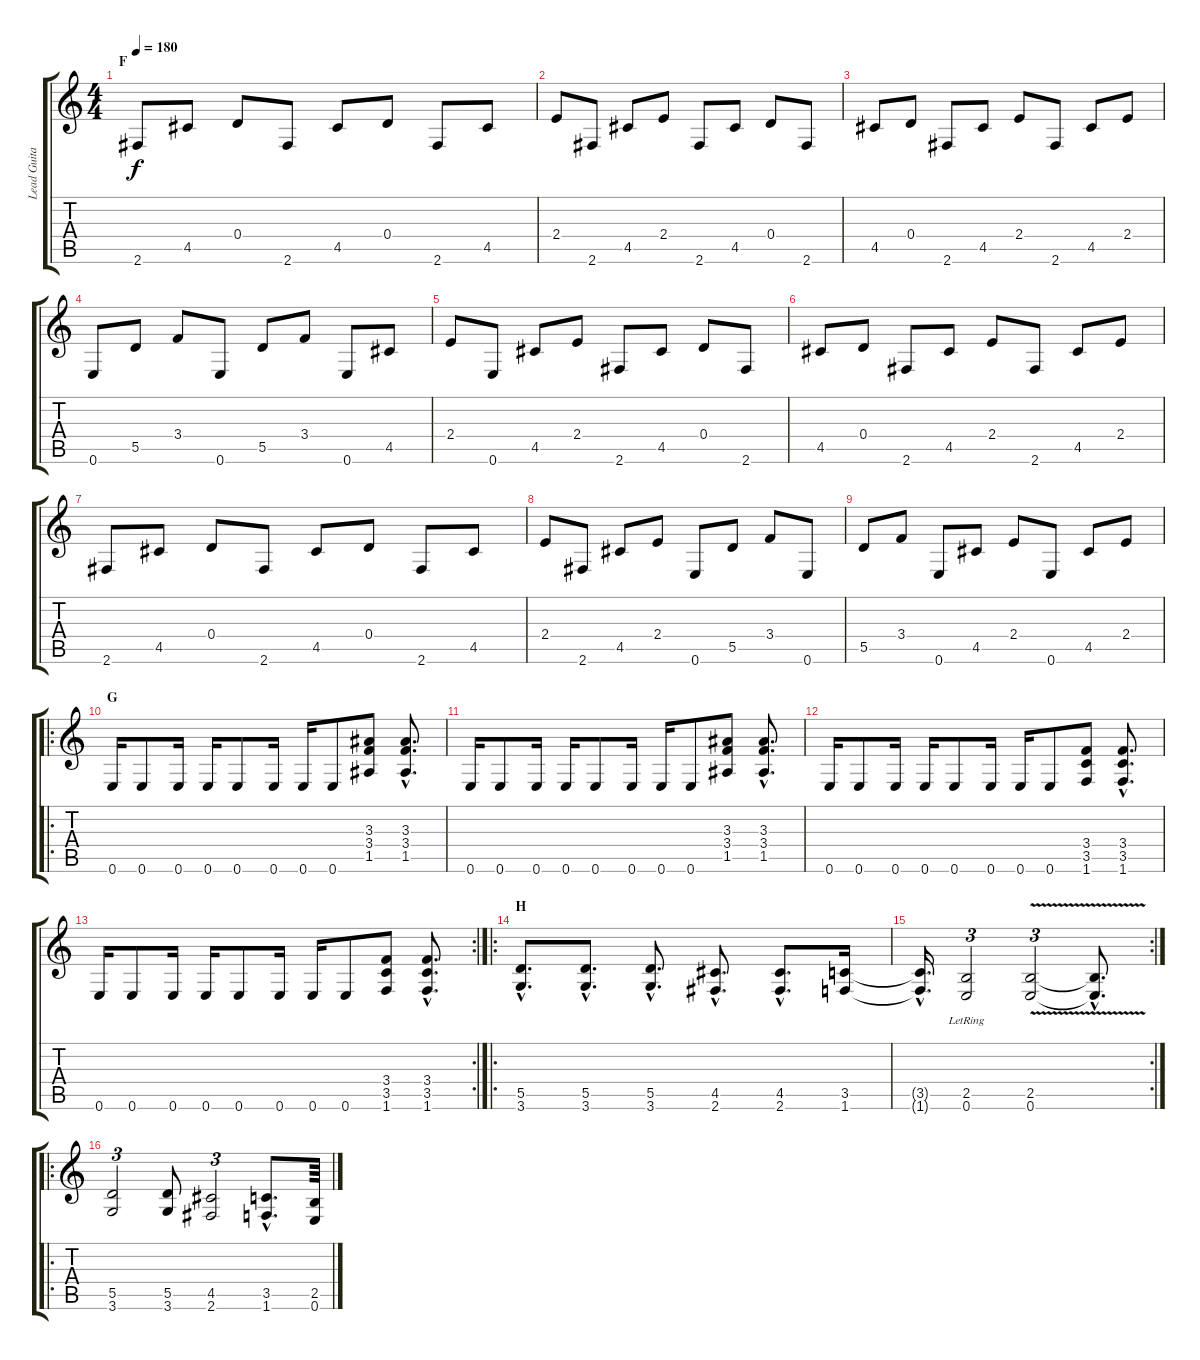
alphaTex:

\track ("Lead Guitar" "Lead Guita") {instrument distortionguitar}
\staff {score tabs}
\tuning (E4 B3 G3 D3 A2 E2) {hide}
\ts (4 4)
\section ("" "F")
\tempo 180
\clef g2
\ks c
2.6.8{dy f} 4.5.8 0.4.8 2.6.8 4.5.8 0.4.8 2.6.8 4.5.8 |
2.4.8 2.6.8 4.5.8 2.4.8 2.6.8 4.5.8 0.4.8 2.6.8 |
4.5.8 0.4.8 2.6.8 4.5.8 2.4.8 2.6.8 4.5.8 2.4.8 |
0.6.8 5.5.8 3.4.8 0.6.8 5.5.8 3.4.8 0.6.8 4.5.8 |
2.4.8 0.6.8 4.5.8 2.4.8 2.6.8 4.5.8 0.4.8 2.6.8 |
4.5.8 0.4.8 2.6.8 4.5.8 2.4.8 2.6.8 4.5.8 2.4.8 |
2.6.8 4.5.8 0.4.8 2.6.8 4.5.8 0.4.8 2.6.8 4.5.8 |
2.4.8 2.6.8 4.5.8 2.4.8 0.6.8 5.5.8 3.4.8 0.6.8 |
5.5.8 3.4.8 0.6.8 4.5.8 2.4.8 0.6.8 4.5.8 2.4.8 |
\ro
\section ("" "G")
0.6.16 0.6.8 0.6.16 0.6.16 0.6.8 0.6.16 0.6.16 0.6.8 (3.3 3.4 1.5).8 (3.3{hac} 3.4{hac} 1.5{hac}).8{d} |
0.6.16 0.6.8 0.6.16 0.6.16 0.6.8 0.6.16 0.6.16 0.6.8 (3.3 3.4 1.5).8 (3.3{hac} 3.4{hac} 1.5{hac}).8{d} |
0.6.16 0.6.8 0.6.16 0.6.16 0.6.8 0.6.16 0.6.16 0.6.8 (3.4 3.5 1.6).8 (3.4{hac} 3.5{hac} 1.6{hac}).8{d} |
\rc 2
0.6.16 0.6.8 0.6.16 0.6.16 0.6.8 0.6.16 0.6.16 0.6.8 (3.4 3.5 1.6).8 (3.4{hac} 3.5{hac} 1.6{hac}).8{d} |
\ro
\section ("" "H")
(5.5{hac} 3.6{hac}).8{d} (5.5{hac} 3.6{hac}).8{d} (5.5{hac} 3.6{hac}).8{d} (4.5{hac} 2.6{hac}).8{d} (4.5{hac} 2.6{hac}).8{d} (3.5 1.6).16 |
\rc 2
(3.5{hac t} 1.6{hac t}).16{d} (2.5{lr} 0.6).2{tu (3 2)} (2.5{v} 0.6).2{tu (3 2)} (2.5{hac t} 0.6{hac t}).8{d} |
\ro
(5.5 3.6).2{tu (3 2)} (5.5 3.6).8 (4.5 2.6).2{tu (3 2)} (3.5{hac} 1.6).8{d} (2.5 0.6).64
